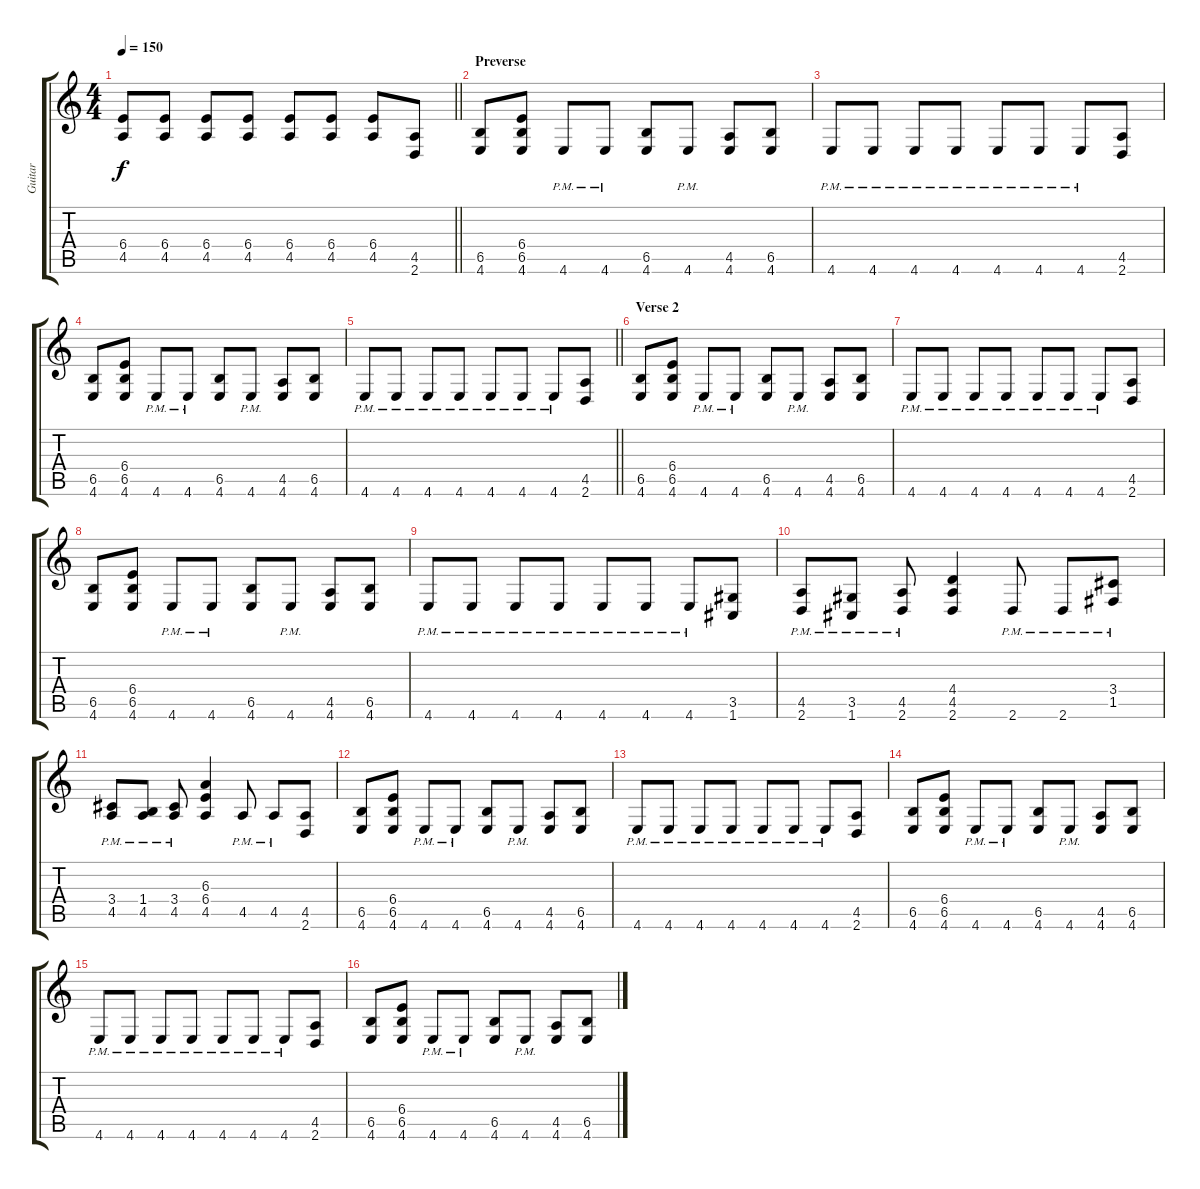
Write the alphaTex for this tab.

\track ("Guitar" "Guitar") {instrument distortionguitar}
\staff {score tabs}
\tuning (C4 G3 Eb3 Bb2 F2 C2) {hide}
\ts (4 4)
\tempo 150
\clef g2
\barLineRight lightlight
\ks c
(6.4 4.5).8{dy f} (6.4 4.5).8 (6.4 4.5).8 (6.4 4.5).8 (6.4 4.5).8 (6.4 4.5).8 (6.4 4.5).8 (4.5 2.6).8 |
\section ("" "Preverse")
(6.5 4.6).8 (6.4 6.5 4.6).8 4.6{pm}.8 4.6{pm}.8 (6.5 4.6).8 4.6{pm}.8 (4.5 4.6).8 (6.5 4.6).8 |
4.6{pm}.8 4.6{pm}.8 4.6{pm}.8 4.6{pm}.8 4.6{pm}.8 4.6{pm}.8 4.6{pm}.8 (4.5 2.6).8 |
(6.5 4.6).8 (6.4 6.5 4.6).8 4.6{pm}.8 4.6{pm}.8 (6.5 4.6).8 4.6{pm}.8 (4.5 4.6).8 (6.5 4.6).8 |
\barLineRight lightlight
4.6{pm}.8 4.6{pm}.8 4.6{pm}.8 4.6{pm}.8 4.6{pm}.8 4.6{pm}.8 4.6{pm}.8 (4.5 2.6).8 |
\section ("" "Verse 2")
(6.5 4.6).8 (6.4 6.5 4.6).8 4.6{pm}.8 4.6{pm}.8 (6.5 4.6).8 4.6{pm}.8 (4.5 4.6).8 (6.5 4.6).8 |
4.6{pm}.8 4.6{pm}.8 4.6{pm}.8 4.6{pm}.8 4.6{pm}.8 4.6{pm}.8 4.6{pm}.8 (4.5 2.6).8 |
(6.5 4.6).8 (6.4 6.5 4.6).8 4.6{pm}.8 4.6{pm}.8 (6.5 4.6).8 4.6{pm}.8 (4.5 4.6).8 (6.5 4.6).8 |
4.6{pm}.8 4.6{pm}.8 4.6{pm}.8 4.6{pm}.8 4.6{pm}.8 4.6{pm}.8 4.6{pm}.8 (3.5 1.6).8 |
(4.5{pm} 2.6{pm}).8 (3.5{pm} 1.6{pm}).8 (4.5{pm} 2.6{pm}).8 (4.4 4.5 2.6).4 2.6{pm}.8 2.6{pm}.8 (3.4{pm} 1.5{pm}).8 |
(3.4{pm} 4.5{pm}).8 (1.4{pm} 4.5{pm}).8 (3.4{pm} 4.5{pm}).8 (6.3 6.4 4.5).4 4.5{pm}.8 4.5{pm}.8 (4.5 2.6).8 |
(6.5 4.6).8 (6.4 6.5 4.6).8 4.6{pm}.8 4.6{pm}.8 (6.5 4.6).8 4.6{pm}.8 (4.5 4.6).8 (6.5 4.6).8 |
4.6{pm}.8 4.6{pm}.8 4.6{pm}.8 4.6{pm}.8 4.6{pm}.8 4.6{pm}.8 4.6{pm}.8 (4.5 2.6).8 |
(6.5 4.6).8 (6.4 6.5 4.6).8 4.6{pm}.8 4.6{pm}.8 (6.5 4.6).8 4.6{pm}.8 (4.5 4.6).8 (6.5 4.6).8 |
4.6{pm}.8 4.6{pm}.8 4.6{pm}.8 4.6{pm}.8 4.6{pm}.8 4.6{pm}.8 4.6{pm}.8 (4.5 2.6).8 |
(6.5 4.6).8 (6.4 6.5 4.6).8 4.6{pm}.8 4.6{pm}.8 (6.5 4.6).8 4.6{pm}.8 (4.5 4.6).8 (6.5 4.6).8
